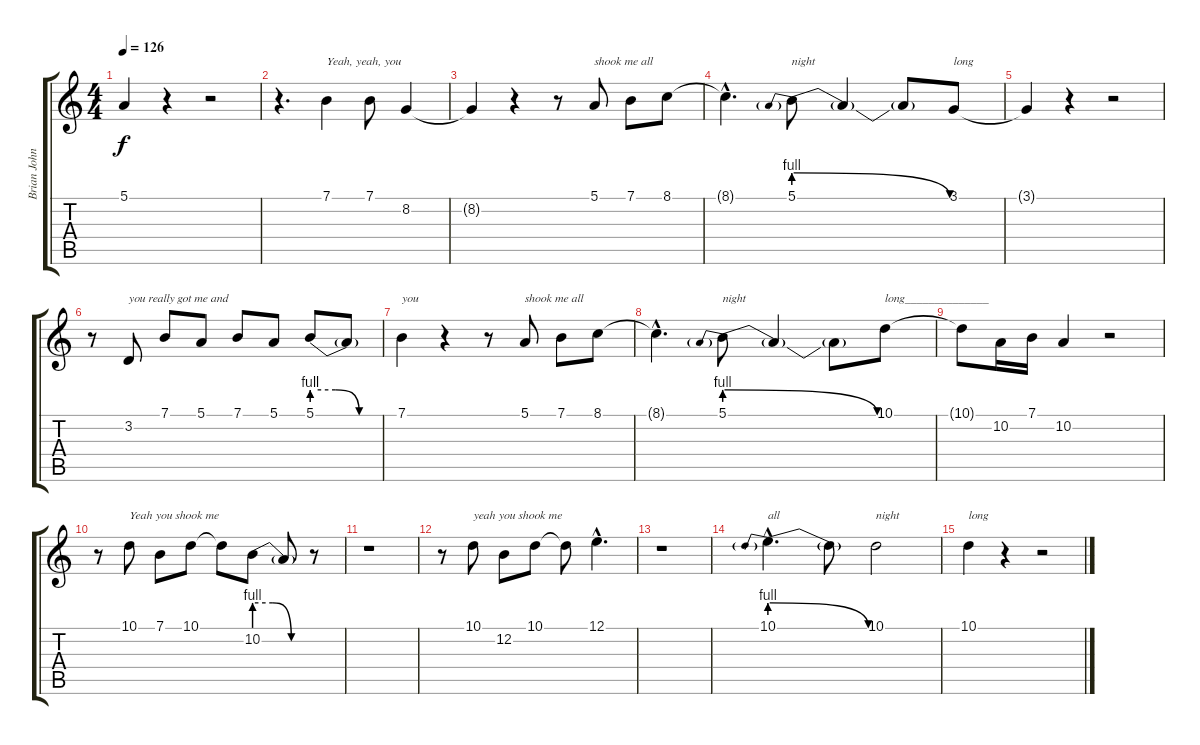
\track ("Brian Johnson (Vocal)" "Brian John") {instrument violin}
\staff {score tabs}
\tuning (E4 B3 G3 D3 A2 E2) {hide}
\ts (4 4)
\tempo 126
\clef g2
\ks c
5.1{t}.4{dy f} r.4 r.2 |
r.4{d} 7.1.4{txt "Yeah, yeah, you"} 7.1.8 8.2.4 |
8.2{t}.4 r.4 r.8 5.1.8{txt "shook me all"} 7.1.8 8.1.8 |
8.1{hac t}.4{d} 5.1{be (prebendrelease 0 4 60 0)}.8{txt "night"} 5.1{t}.4 5.1{t}.8 3.1.8{txt "long"} |
3.1{t}.4 r.4 r.2 |
r.8 3.2.8{txt "you really got me and"} 7.1.8 5.1.8 7.1.8 5.1.8 5.1{be (custom 0 4 20 4 40 0 60 0)}.8 5.1{t}.8 |
7.1.4{txt "you"} r.4 r.8 5.1.8{txt "shook me all"} 7.1.8 8.1.8 |
8.1{hac t}.4{d} 5.1{be (prebendrelease 0 4 60 0)}.8{txt "night"} 5.1{t}.4 5.1{t}.8 10.1.8{txt "long______________"} |
10.1{t}.8 10.2.16 7.1.16 10.2.4 r.2 |
r.8 10.1.8{txt "Yeah you shook me"} 7.1.8 10.1.8 10.1{t}.8 10.2{be (custom 0 4 20 4 40 0 60 0)}.8 10.2{t}.8 r.8 |
r.1 |
r.8 10.1.8{txt "yeah you shook me"} 12.2.8 10.1.8 10.1{t}.8 12.1{hac}.4{d} |
r.1 |
10.1{be (prebendrelease 0 4 60 0) hac}.4{d txt "all"} 10.1{t}.8 10.1.2{txt "night"} |
10.1.4{txt "long"} r.4 r.2
